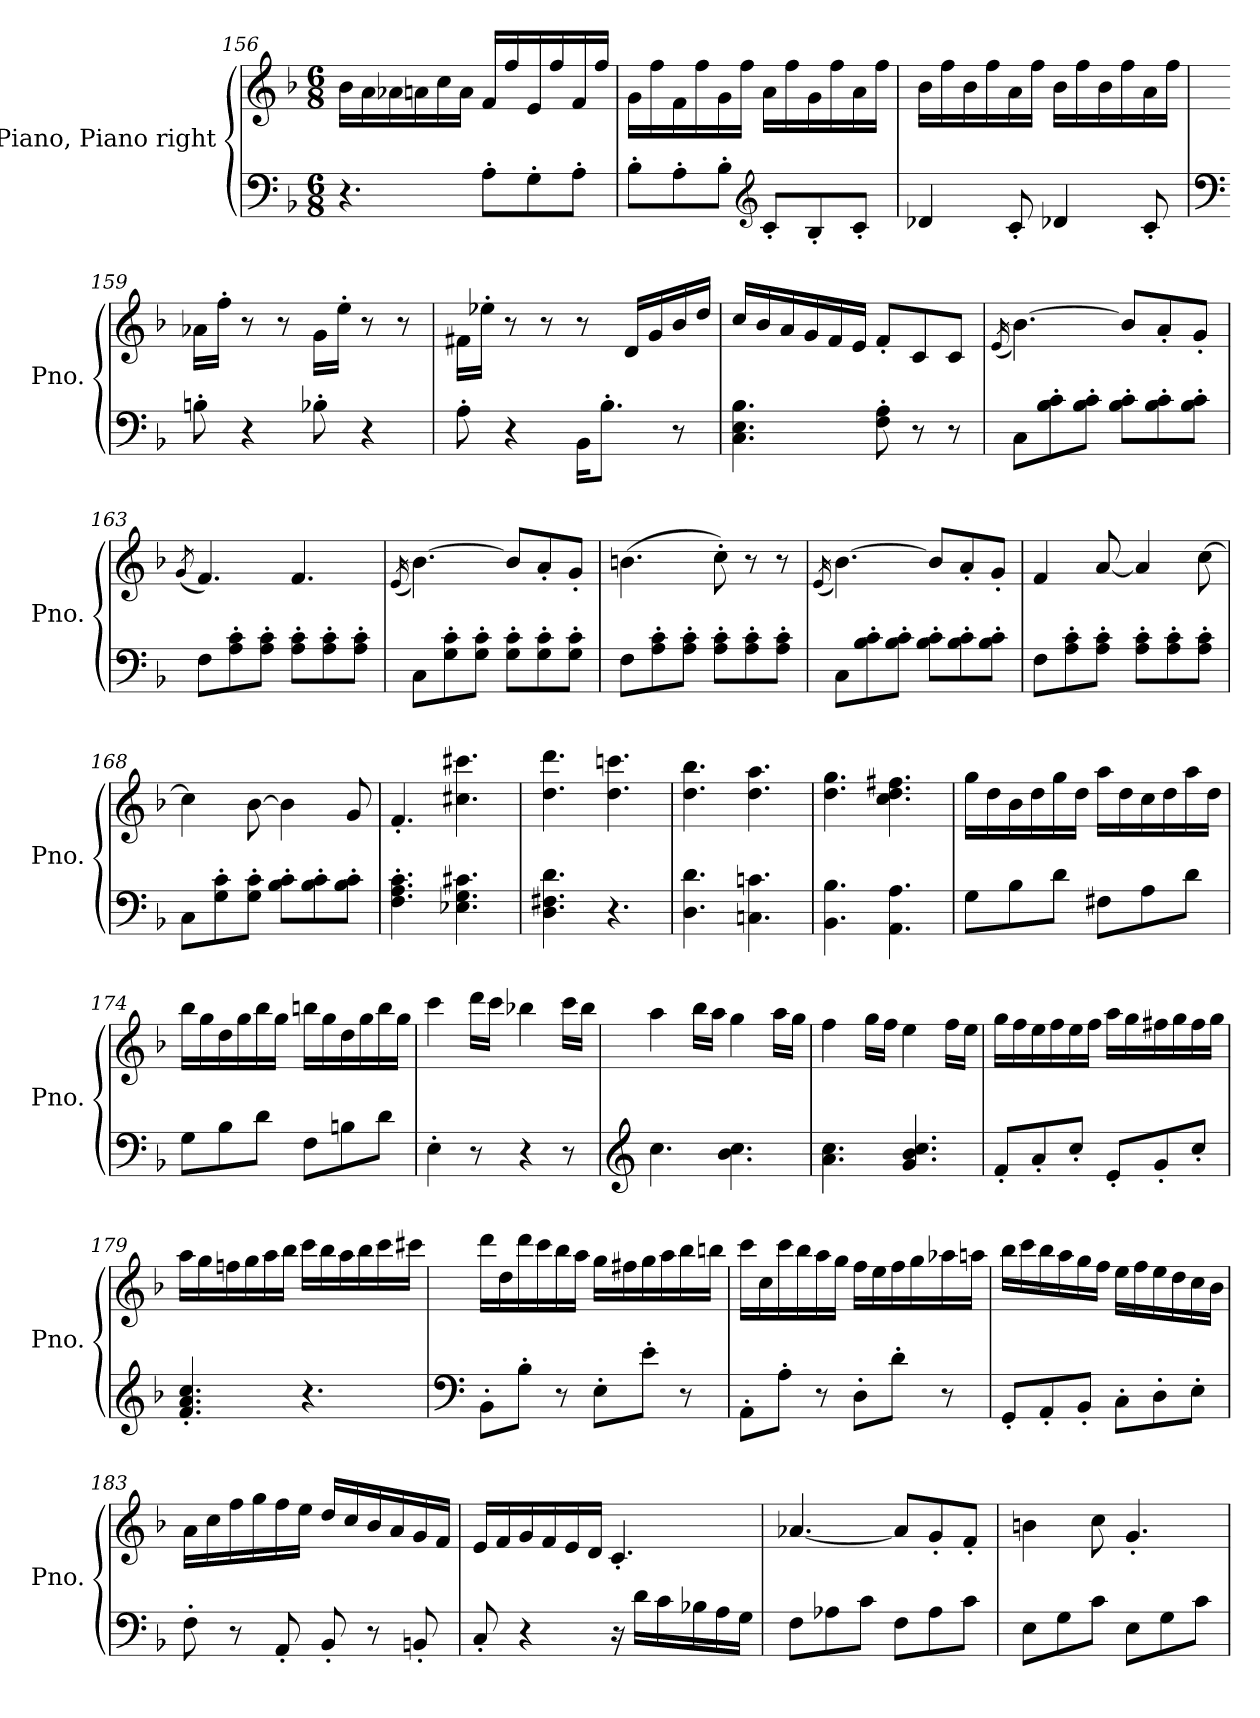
**kern	**kern
*part1	*part1
*staff2	*staff1
*I"Piano, Piano right	*
*I'Pno.	*
!!LO:LB:g=z
*clefF4	*clefG2
*k[b-]	*k[b-]
*M6/8	*M6/8
=156	=156
4.r	16b-\LL
.	16a\
.	16a-X\
.	16an\
.	16cc\
.	16a\JJ
8A'\L	16f/LL
.	16ff/
8G'\	16e/
.	16ff/
8A'\J	16f/
.	16ff/JJ
=157	=157
8B-'\L	16g\LL
.	16ff\
8A'\	16f\
.	16ff\
8B-'\J	16g\
.	16ff\JJ
*clefG2	*
8c'/L	16a\LL
.	16ff\
8B-'/	16g\
.	16ff\
8c'/J	16a\
.	16ff\JJ
=158	=158
4d-X/	16b-\LL
.	16ff\
.	16b-\
.	16ff\
8c'/	16a\
.	16ff\JJ
4d-X/	16b-\LL
.	16ff\
.	16b-\
.	16ff\
8c'/	16a\
.	16ff\JJ
=159	=159
*clefF4	*
8Bn'\	16a-X\LL
.	16ff'\JJ
4r	8r
.	8r
8B-X'\	16g\LL
.	16ee'\JJ
4r	8r
.	8r
!!LO:LB:g=z
=160	=160
8A'\	16f#X\LL
.	16ee-X'\JJ
4r	8r
.	8r
16BB-\KL	8r
8.B-'\J	.
.	16d/LL
.	16g/
8r	16b-/
.	16dd/JJ
=161	=161
4.C\ 4.E\ 4.B-\	16cc/LL
.	16b-/
.	16a/
.	16g/
.	16f/
.	16e/JJ
8F\' 8A\'	8f'/L
8r	8c/
8r	8c/J
=162	=162
.	(16qe/
8C\L	[4.b-\)
8B-\' 8c\'	.
8B-\' 8c\'J	.
8B-\' 8c\'L	8b-/L]
8B-\' 8c\'	8a'/
8B-\' 8c\'J	8g'/J
=163	=163
.	(8qg/
8F\L	4.f/)
8A\' 8c\'	.
8A\' 8c\'J	.
8A\' 8c\'L	4.f/
8A\' 8c\'	.
8A\' 8c\'J	.
=164	=164
.	(16qe/
8C\L	[4.b-\)
8G\' 8c\'	.
8G\' 8c\'J	.
8G\' 8c\'L	8b-/L]
8G\' 8c\'	8a'/
8G\' 8c\'J	8g'/J
!!LO:PB:g=z
=165	=165
8F\L	(4.bn\
8A\' 8c\'	.
8A\' 8c\'J	.
8A\' 8c\'L	8cc'\)
8A\' 8c\'	8r
8A\' 8c\'J	8r
=166	=166
.	(16qe/
8C\L	[4.b-\)
8B-\' 8c\'	.
8B-\' 8c\'J	.
8B-\' 8c\'L	8b-/L]
8B-\' 8c\'	8a'/
8B-\' 8c\'J	8g'/J
=167	=167
8F\L	4f/
8A\' 8c\'	.
8A\' 8c\'J	[8a/
8A\' 8c\'L	4a/]
8A\' 8c\'	.
8A\' 8c\'J	[8cc\
=168	=168
8C\L	4cc\]
8G\' 8c\'	.
8G\' 8c\'J	[8b-\
8B-\' 8c\'L	4b-\]
8B-\' 8c\'	.
8B-\' 8c\'J	8g/
=169	=169
4.F\' 4.A\' 4.c\'	4.f'/
4.E-X\ 4.G\ 4.c#X\	4.cc#X\ 4.ccc#X\
=170	=170
4.D\ 4.F#X\ 4.d\	4.dd\ 4.ddd\
4.r	4.dd\ 4.cccn\
!!LO:LB:g=z
=171	=171
4.D\ 4.d\	4.dd\ 4.bb-\
4.Cn\ 4.cn\	4.dd\ 4.aa\
=172	=172
4.BB-\ 4.B-\	4.dd\ 4.gg\
4.AA\ 4.A\	4.cc\ 4.dd\ 4.ff#X\
=173	=173
8G\L	16gg\LL
.	16dd\
8B-\	16b-\
.	16dd\
8d\J	16gg\
.	16dd\JJ
8F#X\L	16aa\LL
.	16dd\
8A\	16cc\
.	16dd\
8d\J	16aa\
.	16dd\JJ
=174	=174
8G\L	16bb-\LL
.	16gg\
8B-\	16dd\
.	16gg\
8d\J	16bb-\
.	16gg\JJ
8F\L	16bbn\LL
.	16gg\
8Bn\	16dd\
.	16gg\
8d\J	16bb\
.	16gg\JJ
=175	=175
4E'\	4ccc\
8r	16ddd\LL
.	16ccc\JJ
4r	4bb-X\
8r	16ccc\LL
.	16bb-\JJ
!!LO:LB:g=z
=176	=176
*clefG2	*
4.cc\	4aa\
.	16bb-\LL
.	16aa\JJ
4.b-\ 4.cc\	4gg\
.	16aa\LL
.	16gg\JJ
=177	=177
4.a\ 4.cc\	4ff\
.	16gg\LL
.	16ff\JJ
4.g/ 4.b-/ 4.cc/	4ee\
.	16ff\LL
.	16ee\JJ
=178	=178
8f'/L	16gg\LL
.	16ff\
8a'/	16ee\
.	16ff\
8cc'/J	16ee\
.	16ff\JJ
8e'/L	16aa\LL
.	16gg\
8g'/	16ff#X\
.	16gg\
8cc'/J	16ff#\
.	16gg\JJ
=179	=179
4.f/' 4.a/' 4.cc/'	16aa\LL
.	16gg\
.	16ffn\
.	16gg\
.	16aa\
.	16bb-\JJ
4.r	16ccc\LL
.	16bb-\
.	16aa\
.	16bb-\
.	16ccc\
.	16ccc#X\JJ
!!LO:LB:g=z
=180	=180
*clefF4	*
8BB-'\L	16ddd\LL
.	16dd\
8B-'\J	16ddd\
.	16ccc\
8r	16bb-\
.	16aa\JJ
8E'\L	16gg\LL
.	16ff#X\
8e'\J	16gg\
.	16aa\
8r	16bb-\
.	16bbn\JJ
=181	=181
8AA'\L	16ccc\LL
.	16cc\
8A'\J	16ccc\
.	16bb-\
8r	16aa\
.	16gg\JJ
8D'\L	16ff\LL
.	16ee\
8d'\J	16ff\
.	16gg\
8r	16aa-X\
.	16aan\JJ
=182	=182
8GG'/L	16bb-\LL
.	16ccc\
8AA'/	16bb-\
.	16aa\
8BB-'/J	16gg\
.	16ff\JJ
8C'\L	16ee\LL
.	16ff\
8D'\	16ee\
.	16dd\
8E'\J	16cc\
.	16b-\JJ
=183	=183
8F'\	16a\LL
.	16cc\
8r	16ff\
.	16gg\
8AA'/	16ff\
.	16ee\JJ
8BB-'/	16dd/LL
.	16cc/
8r	16b-/
.	16a/
8BBn'/	16g/
.	16f/JJ
!!LO:LB:g=z
=184	=184
8C'/	16e/LL
.	16f/
4r	16g/
.	16f/
.	16e/
.	16d/JJ
16r	4.c'/
16d\LL	.
16c\	.
16B-X\	.
16A\	.
16G\JJ	.
=185	=185
8F\L	[4.a-X/
8A-X\	.
8c\J	.
8F\L	8a-/L]
8A-\	8g'/
8c\J	8f'/J
=186	=186
8E\L	4bn\
8G\	.
8c\J	8cc\
8E\L	4.g'/
8G\	.
8c\J	.
=	=
*-	*-
